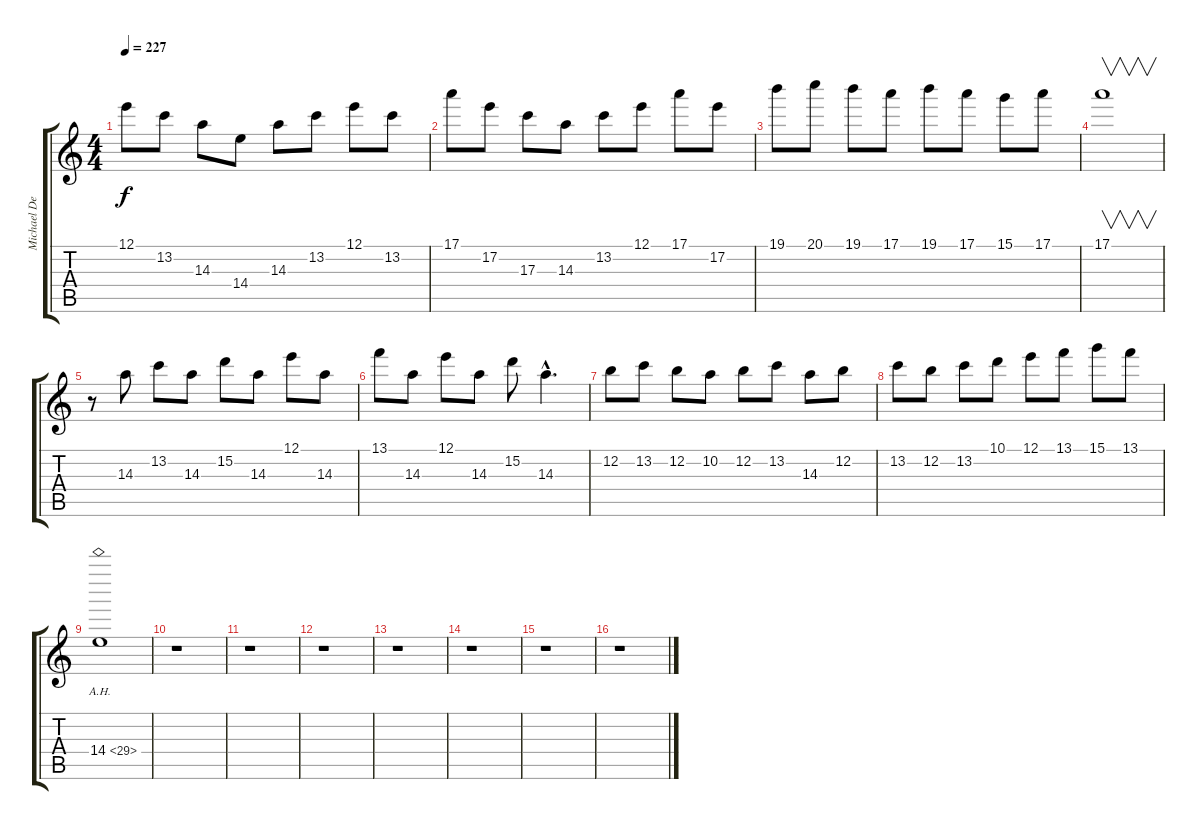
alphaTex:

\track ("Michael Denner" "Michael De") {instrument overdrivenguitar}
\staff {score tabs}
\tuning (E4 B3 G3 D3 A2 E2) {hide}
\ts (4 4)
\tempo 227
\clef g2
\ks c
12.1.8{dy f} 13.2.8 14.3.8 14.4.8 14.3.8 13.2.8 12.1.8 13.2.8 |
17.1.8 17.2.8 17.3.8 14.3.8 13.2.8 12.1.8 17.1.8 17.2.8 |
19.1.8 20.1.8 19.1.8 17.1.8 19.1.8 17.1.8 15.1.8 17.1.8 |
17.1.1{v} |
r.8 14.3.8 13.2.8 14.3.8 15.2.8 14.3.8 12.1.8 14.3.8 |
13.1.8 14.3.8 12.1.8 14.3.8 15.2.8 14.3{hac}.4{d} |
12.2.8 13.2.8 12.2.8 10.2.8 12.2.8 13.2.8 14.3.8 12.2.8 |
13.2.8 12.2.8 13.2.8 10.1.8 12.1.8 13.1.8 15.1.8 13.1.8 |
14.4{ah 15}.1 |
r.1 |
r.1 |
r.1 |
r.1 |
r.1 |
r.1 |
r.1
